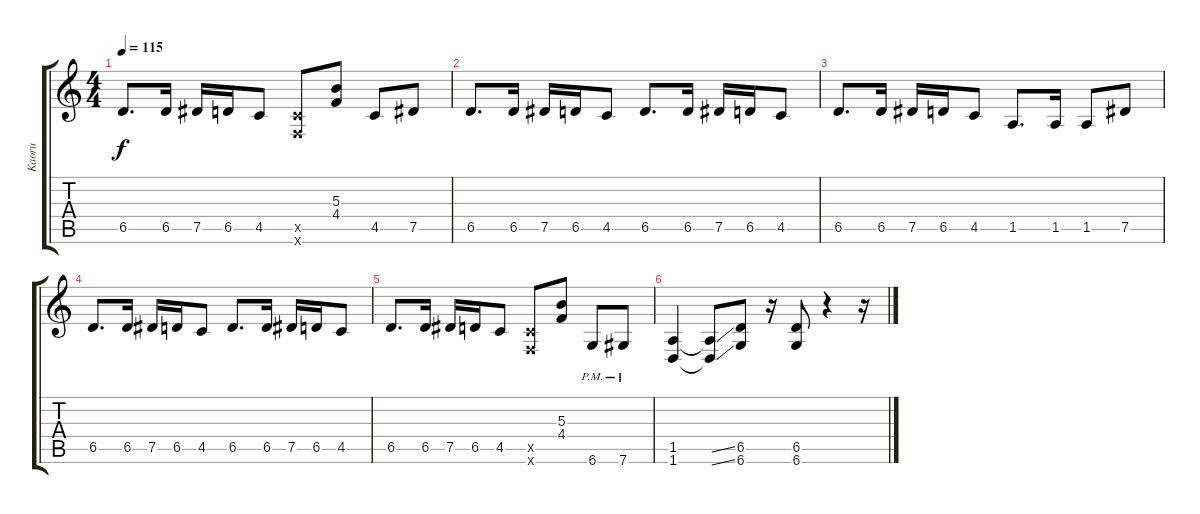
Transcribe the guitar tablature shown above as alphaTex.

\track ("Kaoru" "Kaoru") {instrument overdrivenguitar}
\staff {score tabs}
\tuning (Eb4 Bb3 Gb3 Db3 Ab2 Db2) {hide}
\ts (4 4)
\tempo 115
\clef g2
\ks c
6.5.8{d dy f} 6.5.16 7.5.16 6.5.16 4.5.8 (4.5{x} 4.6{x}).8 (5.3 4.4).8 4.5.8 7.5.8 |
6.5.8{d} 6.5.16 7.5.16 6.5.16 4.5.8 6.5.8{d} 6.5.16 7.5.16 6.5.16 4.5.8 |
6.5.8{d} 6.5.16 7.5.16 6.5.16 4.5.8 1.5.8{d} 1.5.16 1.5.8 7.5.8 |
6.5.8{d} 6.5.16 7.5.16 6.5.16 4.5.8 6.5.8{d} 6.5.16 7.5.16 6.5.16 4.5.8 |
6.5.8{d} 6.5.16 7.5.16 6.5.16 4.5.8 (4.5{x} 4.6{x}).8 (5.3 4.4).8 6.6{pm}.8 7.6{pm}.8 |
(1.5 1.6).4 (1.5{ss t} 1.6{ss t}).8 (6.5 6.6).8 r.16 (6.5 6.6).8 r.4 r.16
